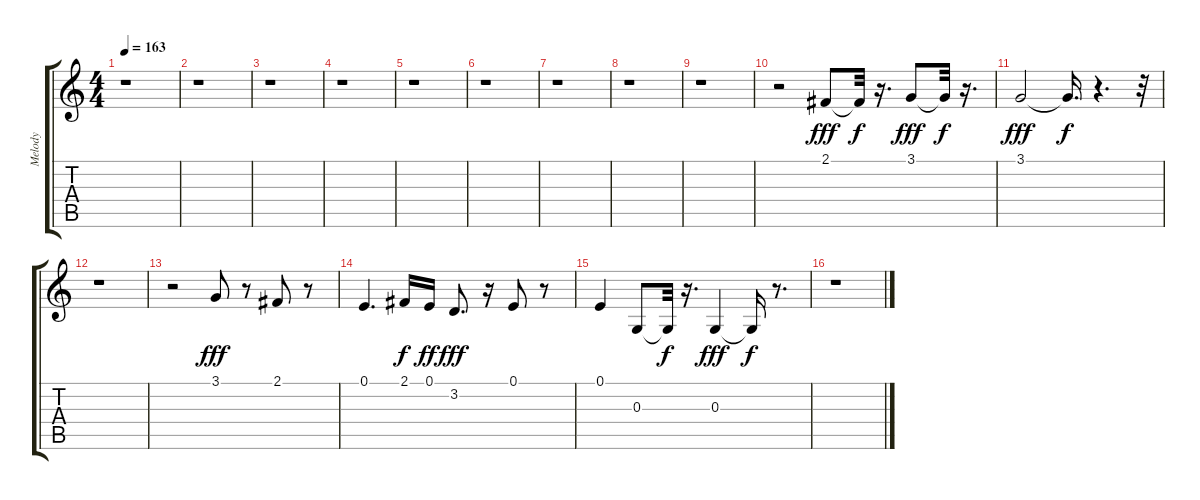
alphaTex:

\track ("Melody              " "Melody    ") {instrument flute}
\staff {score tabs}
\tuning (E4 B3 G3 D3 A2 E2) {hide}
\ts (4 4)
\tempo 163
\clef g2
\ks c
r.1{dy fff} |
r.1 |
r.1 |
r.1 |
r.1 |
r.1 |
r.1 |
r.1 |
r.1 |
r.2 2.1.8 2.1{t}.32{dy f} r.16{d} 3.1.8{dy fff} 3.1{t}.32{dy f} r.16{d} |
3.1.2{dy fff} 3.1{t}.16{d dy f} r.4{d} r.32 |
r.1 |
r.2 3.1.8{dy fff} r.8 2.1.8 r.8 |
0.1.4{d} 2.1.16{dy f} 0.1.16{dy ff} 3.2.8{d dy fff} r.16 0.1.8 r.8 |
0.1.4 0.3.8 0.3{t}.32{dy f} r.16{d} 0.3.4{dy fff} 0.3{t}.16{dy f} r.8{d} |
r.1
